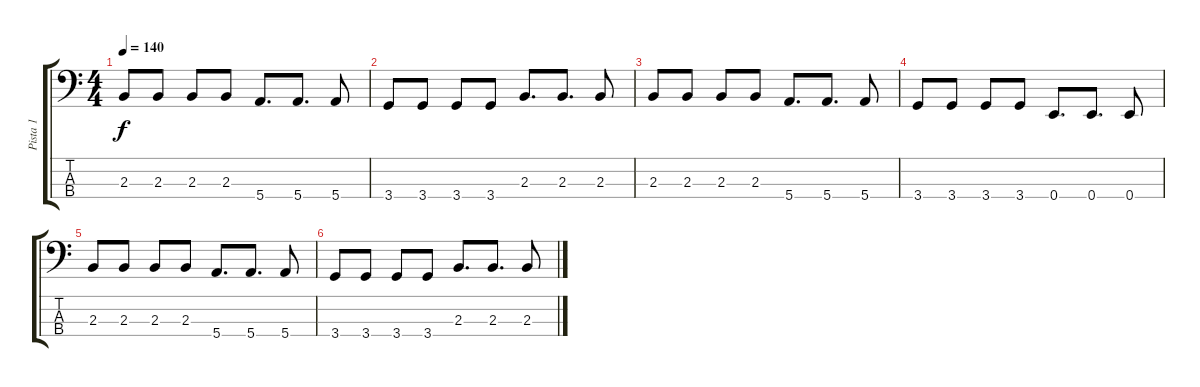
\track ("Pista 1" "Pista 1") {instrument electricbasspick}
\staff {score tabs}
\tuning (G2 D2 A1 E1) {hide}
\ts (4 4)
\tempo 140
\clef f4
\ks c
2.3.8{dy f} 2.3.8 2.3.8 2.3.8 5.4.8{d} 5.4.8{d} 5.4.8 |
3.4.8 3.4.8 3.4.8 3.4.8 2.3.8{d} 2.3.8{d} 2.3.8 |
2.3.8 2.3.8 2.3.8 2.3.8 5.4.8{d} 5.4.8{d} 5.4.8 |
3.4.8 3.4.8 3.4.8 3.4.8 0.4.8{d} 0.4.8{d} 0.4.8 |
2.3.8 2.3.8 2.3.8 2.3.8 5.4.8{d} 5.4.8{d} 5.4.8 |
3.4.8 3.4.8 3.4.8 3.4.8 2.3.8{d} 2.3.8{d} 2.3.8
